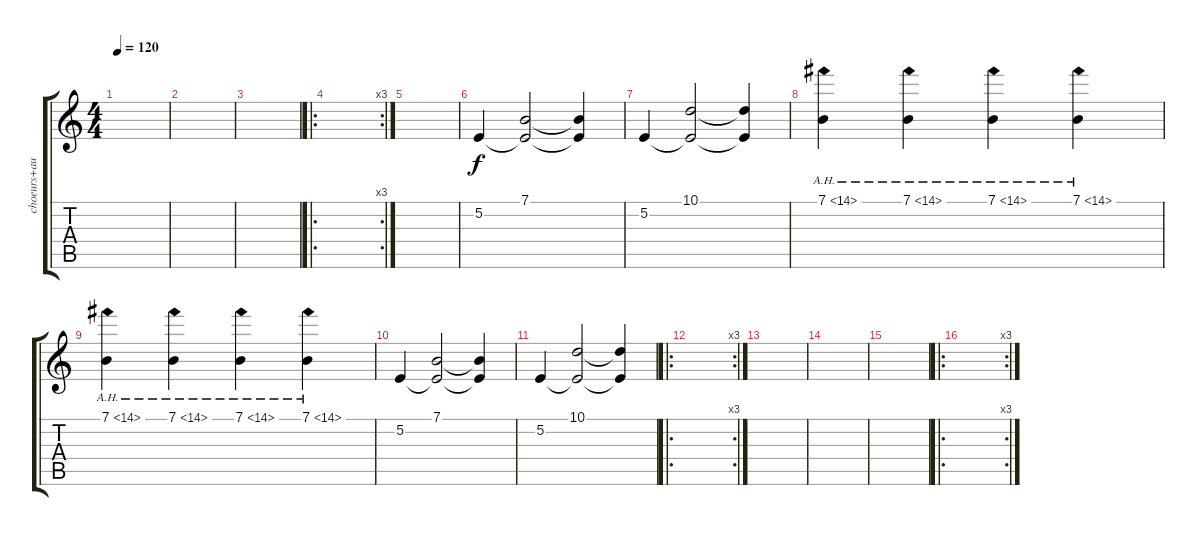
\track ("choeurs+autres" "choeurs+au") {instrument choiraahs}
\staff {score tabs}
\tuning (E4 B3 G3 D3 A2 E2) {hide}
\ts (4 4)
\tempo 120
\clef g2
\ks c
|
|
|
\ro
\rc 3
|
|
5.2.4 (7.1 5.2{t}).2 (7.1{t} 5.2{t}).4 |
5.2.4 (10.1 5.2{t}).2 (10.1{t} 5.2{t}).4 |
7.1{ah 7}.4{instrument electricguitarclean} 7.1{ah 7}.4 7.1{ah 7}.4 7.1{ah 7}.4 |
7.1{ah 7}.4 7.1{ah 7}.4 7.1{ah 7}.4 7.1{ah 7}.4 |
5.2.4{instrument choiraahs} (7.1 5.2{t}).2 (7.1{t} 5.2{t}).4 |
5.2.4 (10.1 5.2{t}).2 (10.1{t} 5.2{t}).4 |
\ro
\rc 3
|
|
|
|
\ro
\rc 3
